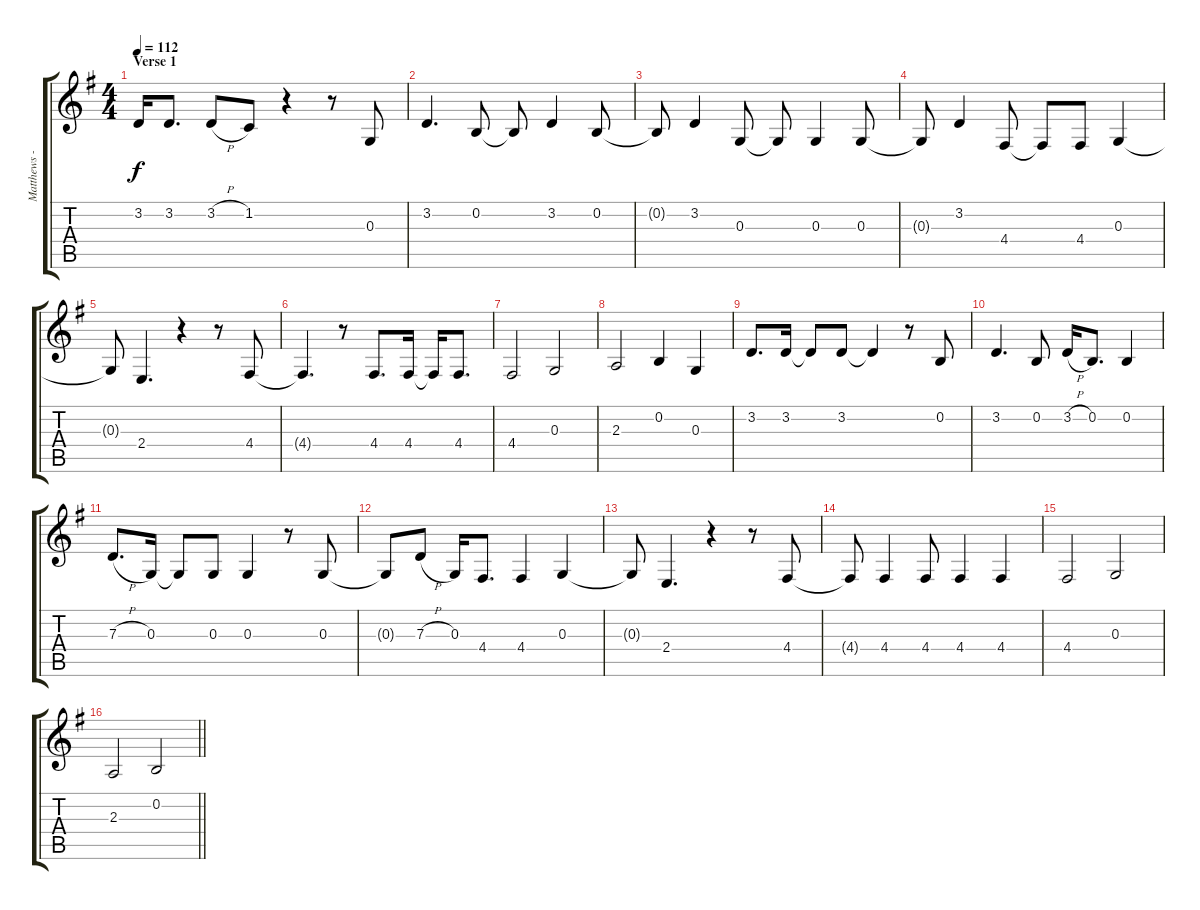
\track ("Matthews - Vocals" "Matthews -") {instrument lead2sawtooth}
\staff {score tabs}
\tuning (E4 B3 G3 D3 A2 E2) {hide}
\ts (4 4)
\section ("" "Verse 1")
\tempo 112
\clef g2
\ks eminor
3.2.16{dy f} 3.2.8{d} 3.2{h}.8 1.2.8 r.4 r.8 0.3.8 |
3.2.4{d} 0.2.8 0.2{t}.8 3.2.4 0.2.8 |
0.2{t}.8 3.2.4 0.3.8 0.3{t}.8 0.3.4 0.3.8 |
0.3{t}.8 3.2.4 4.4.8 4.4{t}.8 4.4.8 0.3.4 |
0.3{t}.8 2.4.4{d} r.4 r.8 4.4.8 |
4.4{t}.4{d} r.8 4.4.8{d} 4.4.16 4.4{t}.16 4.4.8{d} |
4.4.2 0.3.2 |
2.3.2 0.2.4 0.3.4 |
3.2.8{d} 3.2.16 3.2{t}.8 3.2.8 3.2{t}.4 r.8 0.2.8 |
3.2.4{d} 0.2.8 3.2{h}.16 0.2.8{d} 0.2.4 |
7.3{h}.8{d} 0.3.16 0.3{t}.8 0.3.8 0.3.4 r.8 0.3.8 |
0.3{t}.8 7.3{h}.8 0.3.16 4.4.8{d} 4.4.4 0.3.4 |
0.3{t}.8 2.4.4{d} r.4 r.8 4.4.8 |
4.4{t}.8 4.4.4 4.4.8 4.4.4 4.4.4 |
4.4.2 0.3.2 |
\barLineRight lightlight
2.3.2 0.2.2
